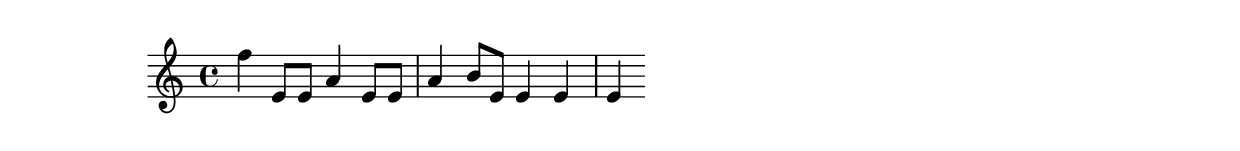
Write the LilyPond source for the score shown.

\version "2.19.82"
\language "english"

\header {
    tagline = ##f
}

\layout {}

\paper {}

\score {
    {
        f''4
        e'8
        [
        e'8
        ]
        a'4
        e'8
        [
        e'8
        ]
        a'4
        b'8
        [
        e'8
        ]
        e'4
        e'4
        e'4
    }
}